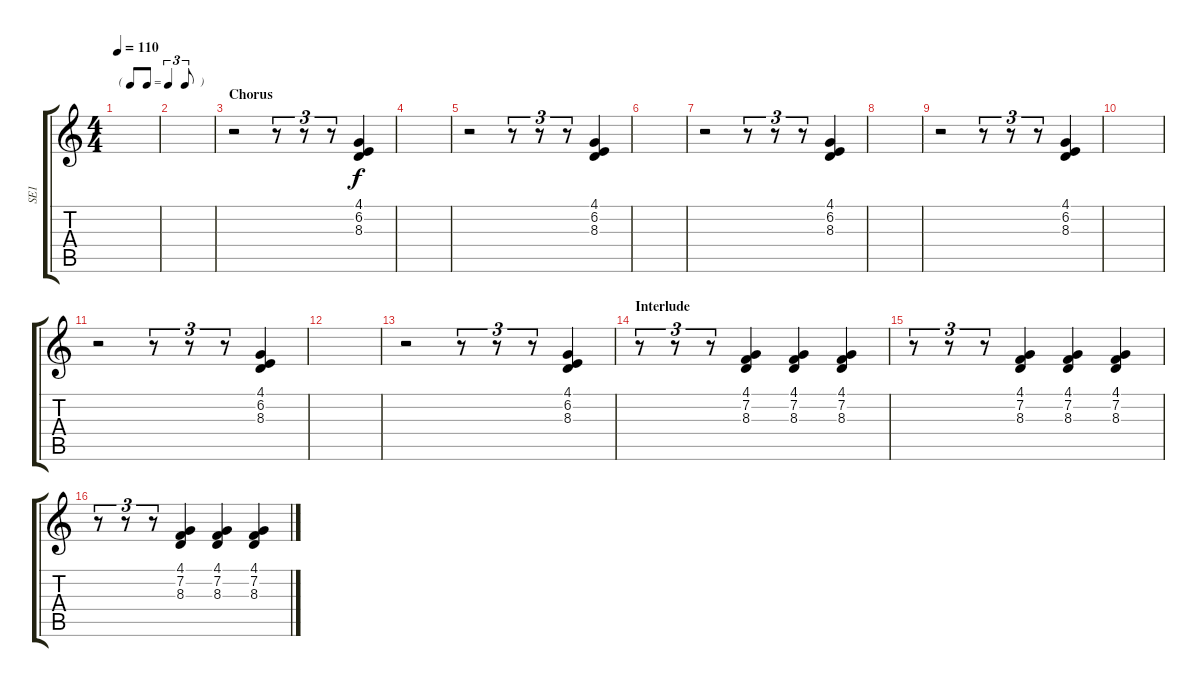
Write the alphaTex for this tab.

\track ("SE1" "SE1") {instrument stringensemble2}
\staff {score tabs}
\tuning (Eb4 Bb3 Gb3 Db3 Ab2 Eb2) {hide}
\ts (4 4)
\tf triplet8th
\tempo 110
\clef g2
\ks c
|
|
\section ("" "Chorus")
r.2{instrument choiraahs} r.8{tu (3 2)} r.8{tu (3 2)} r.8{tu (3 2)} (4.1 6.2 8.3).4 |
|
r.2{instrument choiraahs} r.8{tu (3 2)} r.8{tu (3 2)} r.8{tu (3 2)} (4.1 6.2 8.3).4 |
|
r.2{instrument choiraahs} r.8{tu (3 2)} r.8{tu (3 2)} r.8{tu (3 2)} (4.1 6.2 8.3).4 |
|
r.2{instrument choiraahs} r.8{tu (3 2)} r.8{tu (3 2)} r.8{tu (3 2)} (4.1 6.2 8.3).4 |
|
r.2{instrument choiraahs} r.8{tu (3 2)} r.8{tu (3 2)} r.8{tu (3 2)} (4.1 6.2 8.3).4 |
|
r.2{instrument choiraahs} r.8{tu (3 2)} r.8{tu (3 2)} r.8{tu (3 2)} (4.1 6.2 8.3).4 |
\section ("" "Interlude")
r.8{tu (3 2) instrument choiraahs} r.8{tu (3 2)} r.8{tu (3 2)} (4.1 7.2 8.3).4 (4.1 7.2 8.3).4 (4.1 7.2 8.3).4 |
r.8{tu (3 2) instrument choiraahs} r.8{tu (3 2)} r.8{tu (3 2)} (4.1 7.2 8.3).4 (4.1 7.2 8.3).4 (4.1 7.2 8.3).4 |
r.8{tu (3 2) instrument choiraahs} r.8{tu (3 2)} r.8{tu (3 2)} (4.1 7.2 8.3).4 (4.1 7.2 8.3).4 (4.1 7.2 8.3).4
